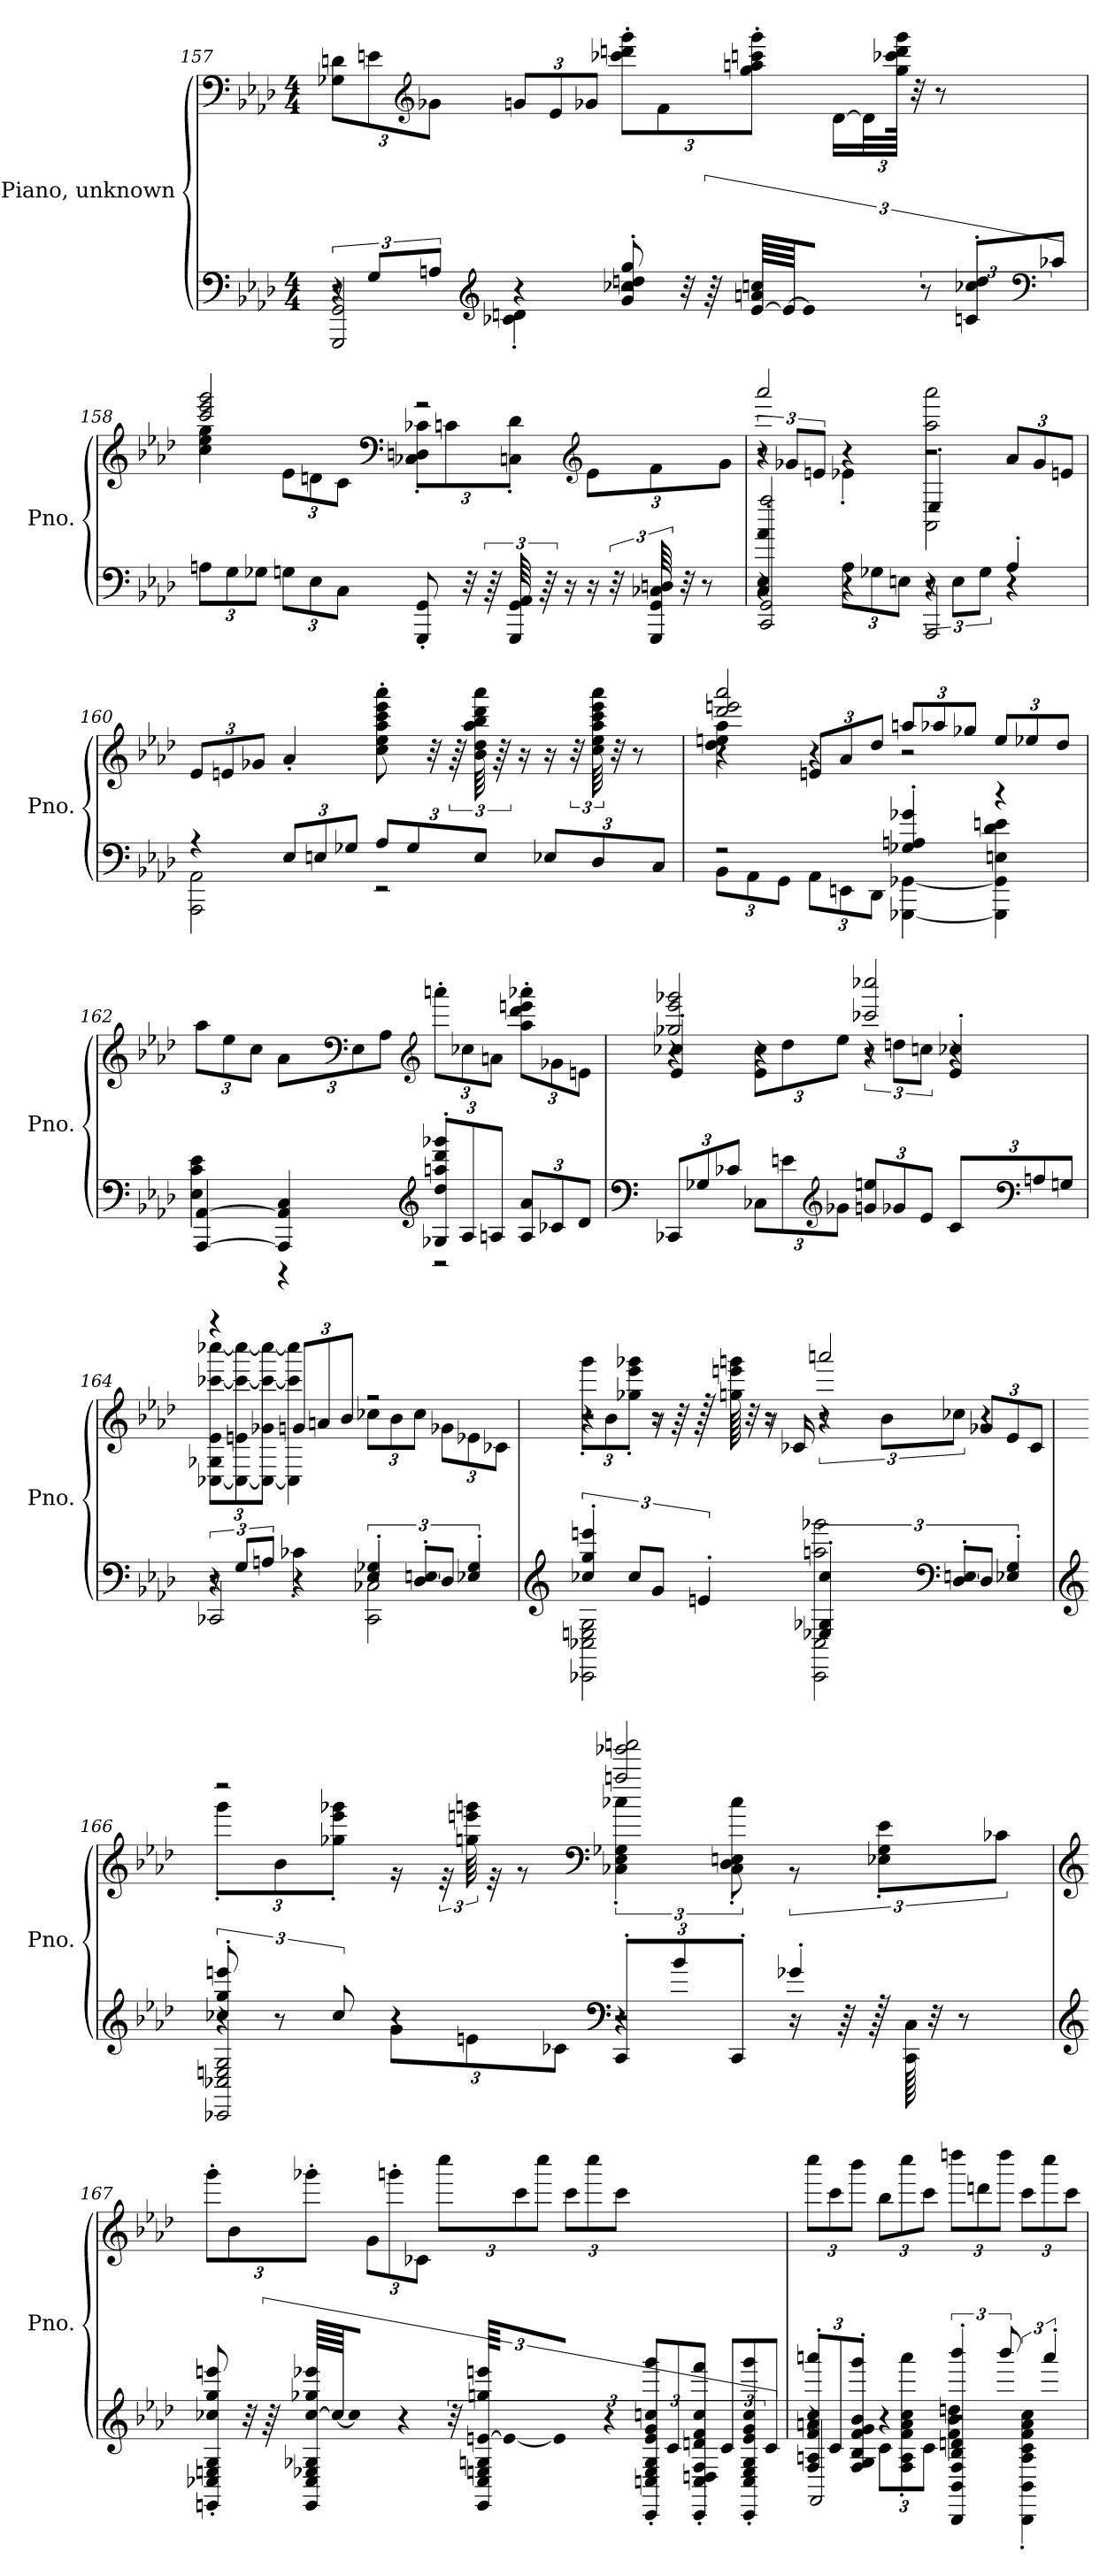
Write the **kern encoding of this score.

**kern	**kern
*part1	*part1
*staff2	*staff1
*I"Piano, unknown	*
*I'Pno.	*
!!LO:LB:g=z
*clefF4	*clefF4
*k[b-e-a-d-]	*k[b-e-a-d-]
*M4/4	*M4/4
=157	=157
*^	*
*	*^	*
*	*	*	*Xbrackettup
12r	4r	2GGG/ 2GG/	12G-X\ 12dn\L
12G/L	.	.	12en\
*	*	*	*clefG2
12An/J	.	.	12g-X\J
*clefG2	*	*	*
4r	4c-X\' 4dn\'	.	12gn/L
.	.	.	12e/
.	.	.	12g-X/J
8g/' 8cc-X/' 8ddn/' 8gg/'	2r	2r	12ccc-X\' 12dddn\' 12ggg\'L
.	.	.	12f\
32r	.	.	.
96r	.	.	.
[96e-/ 96an/ 96ccn/LLLL	.	.	12gg\' 12aan\' 12cccn\' 12ggg\'J
96e-/JJ_	.	.	.
16e-/JJ]	.	.	.
12r	.	.	[16d\LL
.	.	.	48d\L]
12cn/' 12cc-X/' 12dd/'L	.	.	96gg\ 96ccc-X\ 96ddd\ 96ggg\JJJk
.	.	.	32r
.	.	.	8r
*clefF4	*	*	*
12c-X/J	.	.	.
*v	*v	*v	*
!!LO:LB:g=z
=158	=158
*Xbrackettup	*
*	*^
12An\L	2ccc/ 2eee-/ 2ggg/	4cc\ 4ee-\ 4gg\
12G\	.	.
12G-X\J	.	.
12Gn\L	.	12e-\L
12E-\	.	12dn\
12C\J	.	12c\J
*	*clefF4	*
8GGG/' 8GG/'	2r	12C-X\' 12Dn\' 12c-X\'L
.	.	12cn\
32r	.	.
*brackettup	*	*
96r	.	.
96GGG/ 96GG/ 96AA-/	.	12Cn\' 12d\'J
96r	.	.
16r	.	.
*	*clefG2	*
16r	.	12e-\L
48r	.	.
96GGG/ 96GG/ 96C-X/ 96Dn/	.	12f\
32r	.	.
8r	.	.
.	.	12g\J
=159	=159	=159
*^	*	*^
*	*^	*	*	*
*	*	*	*	*	*brackettup
4C/' 4E-/' 4a-/'	4r	2CC/ 2GG/ 2aa-/	2aaa-/	4r	12r
.	.	.	.	.	12g-X/L
.	.	.	.	.	12en/J
*	*Xbrackettup	*	*	*	*
4r	12A-\L	.	.	4e-X'\	4r
.	12G-X\	.	.	.	.
.	12En\J	.	.	.	.
*	*brackettup	*	*	*	*
4r	12r	2AAA-/	2r	2AA-\ 2aa-\ 2aaa-\	4E-'/
.	12E\L	.	.	.	.
.	12G-\J	.	.	.	.
*	*	*	*	*	*Xbrackettup
4A-'/	4r	.	.	.	12a-/L
.	.	.	.	.	12g-/
.	.	.	.	.	12en/J
*	*v	*v	*	*	*
*	*	*v	*v	*v
!!LO:LB:g=z
=160	=160	=160
4r	2AAA-\ 2AA-\	12e-/L
.	.	12en/
.	.	12g-X/J
*Xbrackettup	*	*
12E-/L	.	4a-'/
12En/	.	.
12G-X/J	.	.
12A-/L	2r	8cc\' 8ee-\' 8aa-\' 8ccc\' 8eee-\' 8aaa-\'
12G-/	.	.
.	.	32r
*	*	*brackettup
.	.	96r
12E/J	.	96b-\ 96dd-\ 96aa-\ 96bb-\ 96ddd-\ 96aaa-\
.	.	96r
.	.	16r
12E-X/L	.	16r
.	.	48r
12D-/	.	96cc\ 96ee-\ 96aa-\ 96ccc\ 96eee-\ 96aaa-\
.	.	32r
.	.	8r
12C/J	.	.
=161	=161	=161
*	*	*^
*	*	*	*^
2r	12BB-\L	2ddd-/ 2eeen/ 2aaa-/	4dd-\ 4een\ 4aa-\	4r
.	12AA-\	.	.	.
.	12GG\J	.	.	.
*	*	*	*	*Xbrackettup
.	12AA-\L	.	4r	12en/L
.	12EEn\	.	.	12a-/
.	12DD-\J	.	.	12dd-/J
4G-X/' 4An/' 4g-X/'	[4GGG-X\ [4GG-X\	2r	2r	12aan/L
.	.	.	.	12aa-X/
.	.	.	.	12gg-X/J
4r	4GGG-\] 4GG-\] 4En\ 4d-\ 4en\	.	.	12ee/L
.	.	.	.	12ee-X/
.	.	.	.	12dd-/J
*	*	*v	*v	*v
!!LO:PB:g=z
=162	=162	=162
[4AAA-/ [4AA-/	4E-\ 4c\ 4e-\	12aa-\L
.	.	12ee-\
.	.	12cc\J
4AAA-/] 4AA-/] 4C/	4r	12a-\L
*	*	*clefF4
.	.	12E-\
.	.	12A-\J
*clefG2	*	*clefG2
12G-X/' 12dd-/' 12aan/' 12ddd-/' 12ggg-X/'L	2r	12aaan'\L
12A-/	.	12cc-X\
12An/J	.	12an\J
12A/ 12a-/L	.	12aa-\' 12ddd-\' 12eeen\' 12aaa-X\'L
12c-X/	.	12g-X\
12d-/J	.	12en\J
*v	*v	*
!!LO:LB:g=z
=163	=163
*clefF4	*
*	*^
*	*	*^
12CC-X/L	2gg-X/ 2eee-/ 2ggg-X/	4r	4e-/' 4cc-X/'
12G-X/	.	.	.
12c-X/J	.	.	.
12C-X\L	.	12e-\ 12cc-\L	4r
12en\	.	12dd-\	.
*clefG2	*	*	*
12g-X\J	.	12ee-\J	.
*	*	*brackettup	*
12gn/ 12een/L	2ccc-X/ 2cccc-X/	12r	4r
12g-X/	.	12ddn\L	.
12e/J	.	12ccn\J	.
12c-/L	.	4r	4e-/' 4cc-X/'
*clefF4	*	*	*
12An/	.	.	.
12Gn/J	.	.	.
*	*	*v	*v
=164	=164	=164
*brackettup	*	*Xbrackettup
*^	*	*
*	*^	*	*
12r	4r	2CC-X/	4r	[12C-X\ 12G-X\ 12e-\ [12ccc-X\ [12cccc-X\L
12G/L	.	.	.	12C-\_ 12en\ 12ccc-\_ 12cccc-\_
12An/J	.	.	.	12C-\_ 12g-X\ 12ccc-\_ 12cccc-\_J
4r	4c-X'\	.	12gn/L	4C-\] 4ccc-\] 4cccc-\]
.	.	.	12an/	.
.	.	.	12b-/J	.
6E-/' 6G-X/'	2CC-\ 2C-X\	2r	2r	12cc-X\L
.	.	.	.	12b-\
[12D-/' 12En/'L	.	.	.	12cc-\J
12D-/J]	.	.	.	12g-X\L
6E-X/' 6G-/'	.	.	.	12e-X\
.	.	.	.	12c-X\J
*v	*v	*v	*	*
*	*v	*v
!!LO:LB:g=z
=165	=165
*clefG2	*
*^	*^
*	*	*	*^
6cc-X/' 6gg/' 6eeen/'	2CC-X\ 2C-X\ 2En\ 2G\	2r	12ggg'\L	4r
.	.	.	12b-\	.
12cc-/L	.	.	12gg-X\' 12eee-\' 12ggg-X\'J	.
12g/J	.	.	16r	8r
.	.	.	64r	.
.	.	.	128r	.
6en'/	.	.	.	.
.	.	.	128ggn\ 128eeen\ 128gggn\	.
.	.	.	32r	.
.	.	.	8r	16r
.	.	.	.	16c-X/
*	*	*	*brackettup	*
6E-X/' 6G-X/' 6cc-/'	2CC-\ 2C-\ 2aan\ 2ggg-X\	2aaan/	12r	4r
.	.	.	12b-\L	.
*clefF4	*	*	*	*
[12D-/' 12En/'L	.	.	12cc-X\J	.
*	*	*	*	*Xbrackettup
12D-/J]	.	.	4r	12g-X/L
6E-X/' 6G-/'	.	.	.	12e-/
.	.	.	.	12c-/J
*v	*v	*	*	*
*	*v	*v	*v
!!LO:LB:g=z
=166	=166
*clefG2	*
*^	*^
*	*^	*	*
12cc-X/' 12gg/' 12eeen/'	4r	2CC-X/ 2C-X/ 2En/ 2G/	2r	12ggg'\L
12r	.	.	.	12b-\
12cc-/	.	.	.	12gg-X\' 12eee-\' 12ggg-X\'J
*	*Xbrackettup	*	*	*
4r	12g\L	.	.	16r
*	*	*	*	*brackettup
.	.	.	.	48r
.	12en\	.	.	96ggn\ 96eeen\ 96gggn\
.	.	.	.	32r
.	.	.	.	8r
.	12c-X\J	.	.	.
*clefF4	*	*	*clefF4	*
12CC-'/L	4r	2r	2aan/ 2ggg-X/ 2aaan/	6C-X\' 6E-\' 6G-X\' 6cc-X\'
12b-/	.	.	.	.
12CC-'/J	.	.	.	12C-\' 12D-\' 12En\' 12cc-\'
4g-X'/	16r	.	.	12r
.	64r	.	.	.
.	128r	.	.	.
.	.	.	.	12E-X\' 12G-\' 12e-\'L
.	128CC-\ 128C-\	.	.	.
.	32r	.	.	.
.	8r	.	.	.
.	.	.	.	12c-X\J
*v	*v	*v	*	*
*	*v	*v
!!LO:LB:g=z
=167	=167
*clefG2	*clefG2
*	*Xbrackettup
8EEn/' 8C-X/' 8En/' 8G/' 8cc-X/' 8gg/' 8eeen/'	12ggg'\L
.	12b-\
32r	.
*brackettup	*
96r	.
96EE/ 96C-/ 96E-X/ 96G-X/ [96cc-/ 96gg-X/ 96eee-X/LLLL	12ggg-X'\J
96cc-/JJ_	.
16cc-/JJ]	.
16r	12g\L
48r	.
96EE/ 96C-/ 96En/ 96Gn/ [96en/ 96ggn/ 96eeen/KLLL	12gggn'\
32e/J_	.
16e/JJ]	.
.	12c-X\J
16r	.
*Xbrackettup	*
12CC/' 12Cn/' 12E/' 12G/' 12e/' 12g/' 12ccn/' 12ggg/'L	12cccc\L
12c/	12ccc\
12CC/' 12C/' 12Dn/' 12F/' 12dn/' 12f/' 12cc/' 12fff/'J	12cccc\J
12c/L	12ccc\L
12CC/' 12C/' 12E/' 12G/' 12e/' 12g/' 12cc/' 12ggg/'	12cccc\
12c/J	12ccc\J
!!LO:LB:g=z
=168	=168
*^	*
*	*^	*
12F/' 12An/' 12f/' 12an/' 12cc/' 12aaan/'L	4r	2FF/	12cccc\L
12c/	.	.	12ccc\
12F/' 12G/' 12B-/' 12f/' 12g/' 12b-/' 12ggg/'J	.	.	12bbb-\J
4r	12c\L	.	12bb-\L
.	12F\' 12A\' 12f\' 12a\' 12cc\' 12aaa\'	.	12cccc\
.	12c\J	.	12ccc\J
*brackettup	*	*	*
6BBB-/' 6BB-/' 6F/' 6B-/' 6dn/' 6bbb-/'	4f\ 4b-\ 4ddn\	2r	12ddddn\L
.	.	.	12dddn\
12bbb-/	.	.	12dddd\J
12r	4BBB-\' 4BB-\' 4A\' 4c\' 4f\' 4a\' 4cc\'	.	12ccc\L
6aaa'/	.	.	12cccc\
.	.	.	12ccc\J
*v	*v	*v	*
=	=
*-	*-
